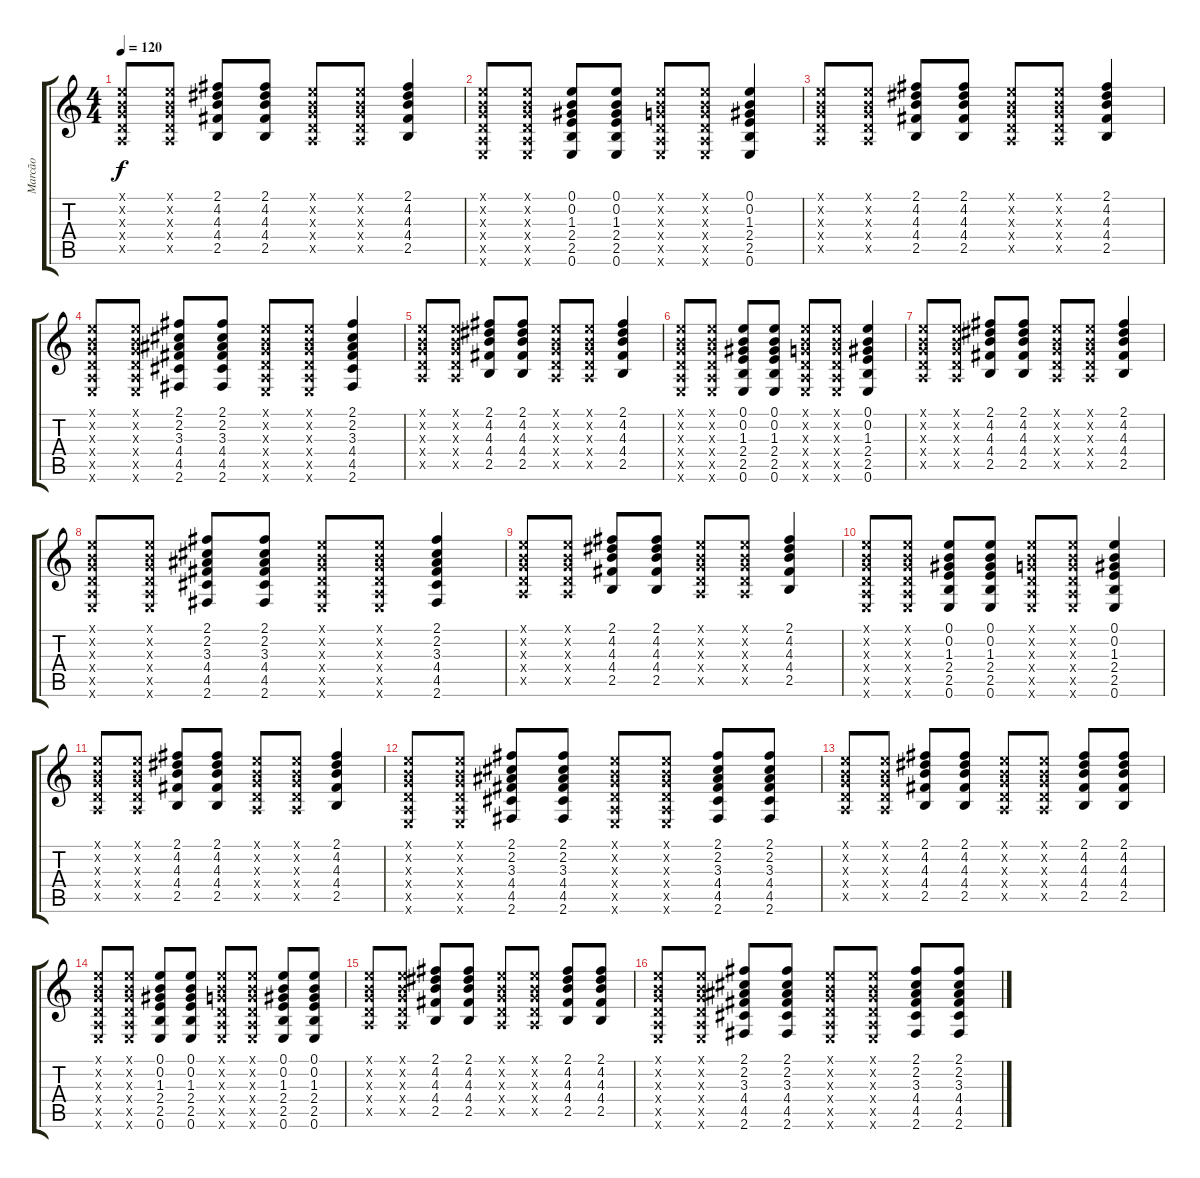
\track ("Marcão" "Marcão") {instrument acousticguitarsteel}
\staff {score tabs}
\tuning (E4 B3 G3 D3 A2 E2) {hide}
\ts (4 4)
\tempo 120
\clef g2
\ks c
(0.1{x} 0.2{x} 0.3{x} 0.4{x} 0.5{x}).8{dy f} (0.1{x} 0.2{x} 0.3{x} 0.4{x} 0.5{x}).8 (2.1 4.2 4.3 4.4 2.5).8 (2.1 4.2 4.3 4.4 2.5).8 (0.1{x} 0.2{x} 0.3{x} 0.4{x} 0.5{x}).8 (0.1{x} 0.2{x} 0.3{x} 0.4{x} 0.5{x}).8 (2.1 4.2 4.3 4.4 2.5).4 |
(0.1{x} 0.2{x} 0.3{x} 0.4{x} 0.5{x} 0.6{x}).8 (0.1{x} 0.2{x} 0.3{x} 0.4{x} 0.5{x} 0.6{x}).8 (0.1 0.2 1.3 2.4 2.5 0.6).8 (0.1 0.2 1.3 2.4 2.5 0.6).8 (0.1{x} 0.2{x} 0.3{x} 0.4{x} 0.5{x} 0.6{x}).8 (0.1{x} 0.2{x} 0.3{x} 0.4{x} 0.5{x} 0.6{x}).8 (0.1 0.2 1.3 2.4 2.5 0.6).4 |
(0.1{x} 0.2{x} 0.3{x} 0.4{x} 0.5{x}).8 (0.1{x} 0.2{x} 0.3{x} 0.4{x} 0.5{x}).8 (2.1 4.2 4.3 4.4 2.5).8 (2.1 4.2 4.3 4.4 2.5).8 (0.1{x} 0.2{x} 0.3{x} 0.4{x} 0.5{x}).8 (0.1{x} 0.2{x} 0.3{x} 0.4{x} 0.5{x}).8 (2.1 4.2 4.3 4.4 2.5).4 |
(0.1{x} 0.2{x} 0.3{x} 0.4{x} 0.5{x} 0.6{x}).8 (0.1{x} 0.2{x} 0.3{x} 0.4{x} 0.5{x} 0.6{x}).8 (2.1 2.2 3.3 4.4 4.5 2.6).8 (2.1 2.2 3.3 4.4 4.5 2.6).8 (0.1{x} 0.2{x} 0.3{x} 0.4{x} 0.5{x} 0.6{x}).8 (0.1{x} 0.2{x} 0.3{x} 0.4{x} 0.5{x} 0.6{x}).8 (2.1 2.2 3.3 4.4 4.5 2.6).4 |
(0.1{x} 0.2{x} 0.3{x} 0.4{x} 0.5{x}).8 (0.1{x} 0.2{x} 0.3{x} 0.4{x} 0.5{x}).8 (2.1 4.2 4.3 4.4 2.5).8 (2.1 4.2 4.3 4.4 2.5).8 (0.1{x} 0.2{x} 0.3{x} 0.4{x} 0.5{x}).8 (0.1{x} 0.2{x} 0.3{x} 0.4{x} 0.5{x}).8 (2.1 4.2 4.3 4.4 2.5).4 |
(0.1{x} 0.2{x} 0.3{x} 0.4{x} 0.5{x} 0.6{x}).8 (0.1{x} 0.2{x} 0.3{x} 0.4{x} 0.5{x} 0.6{x}).8 (0.1 0.2 1.3 2.4 2.5 0.6).8 (0.1 0.2 1.3 2.4 2.5 0.6).8 (0.1{x} 0.2{x} 0.3{x} 0.4{x} 0.5{x} 0.6{x}).8 (0.1{x} 0.2{x} 0.3{x} 0.4{x} 0.5{x} 0.6{x}).8 (0.1 0.2 1.3 2.4 2.5 0.6).4 |
(0.1{x} 0.2{x} 0.3{x} 0.4{x} 0.5{x}).8 (0.1{x} 0.2{x} 0.3{x} 0.4{x} 0.5{x}).8 (2.1 4.2 4.3 4.4 2.5).8 (2.1 4.2 4.3 4.4 2.5).8 (0.1{x} 0.2{x} 0.3{x} 0.4{x} 0.5{x}).8 (0.1{x} 0.2{x} 0.3{x} 0.4{x} 0.5{x}).8 (2.1 4.2 4.3 4.4 2.5).4 |
(0.1{x} 0.2{x} 0.3{x} 0.4{x} 0.5{x} 0.6{x}).8 (0.1{x} 0.2{x} 0.3{x} 0.4{x} 0.5{x} 0.6{x}).8 (2.1 2.2 3.3 4.4 4.5 2.6).8 (2.1 2.2 3.3 4.4 4.5 2.6).8 (0.1{x} 0.2{x} 0.3{x} 0.4{x} 0.5{x} 0.6{x}).8 (0.1{x} 0.2{x} 0.3{x} 0.4{x} 0.5{x} 0.6{x}).8 (2.1 2.2 3.3 4.4 4.5 2.6).4 |
(0.1{x} 0.2{x} 0.3{x} 0.4{x} 0.5{x}).8 (0.1{x} 0.2{x} 0.3{x} 0.4{x} 0.5{x}).8 (2.1 4.2 4.3 4.4 2.5).8 (2.1 4.2 4.3 4.4 2.5).8 (0.1{x} 0.2{x} 0.3{x} 0.4{x} 0.5{x}).8 (0.1{x} 0.2{x} 0.3{x} 0.4{x} 0.5{x}).8 (2.1 4.2 4.3 4.4 2.5).4 |
(0.1{x} 0.2{x} 0.3{x} 0.4{x} 0.5{x} 0.6{x}).8 (0.1{x} 0.2{x} 0.3{x} 0.4{x} 0.5{x} 0.6{x}).8 (0.1 0.2 1.3 2.4 2.5 0.6).8 (0.1 0.2 1.3 2.4 2.5 0.6).8 (0.1{x} 0.2{x} 0.3{x} 0.4{x} 0.5{x} 0.6{x}).8 (0.1{x} 0.2{x} 0.3{x} 0.4{x} 0.5{x} 0.6{x}).8 (0.1 0.2 1.3 2.4 2.5 0.6).4 |
(0.1{x} 0.2{x} 0.3{x} 0.4{x} 0.5{x}).8 (0.1{x} 0.2{x} 0.3{x} 0.4{x} 0.5{x}).8 (2.1 4.2 4.3 4.4 2.5).8 (2.1 4.2 4.3 4.4 2.5).8 (0.1{x} 0.2{x} 0.3{x} 0.4{x} 0.5{x}).8 (0.1{x} 0.2{x} 0.3{x} 0.4{x} 0.5{x}).8 (2.1 4.2 4.3 4.4 2.5).4 |
(0.1{x} 0.2{x} 0.3{x} 0.4{x} 0.5{x} 0.6{x}).8 (0.1{x} 0.2{x} 0.3{x} 0.4{x} 0.5{x} 0.6{x}).8 (2.1 2.2 3.3 4.4 4.5 2.6).8 (2.1 2.2 3.3 4.4 4.5 2.6).8 (0.1{x} 0.2{x} 0.3{x} 0.4{x} 0.5{x} 0.6{x}).8 (0.1{x} 0.2{x} 0.3{x} 0.4{x} 0.5{x} 0.6{x}).8 (2.1 2.2 3.3 4.4 4.5 2.6).8 (2.1 2.2 3.3 4.4 4.5 2.6).8 |
(0.1{x} 0.2{x} 0.3{x} 0.4{x} 0.5{x}).8 (0.1{x} 0.2{x} 0.3{x} 0.4{x} 0.5{x}).8 (2.1 4.2 4.3 4.4 2.5).8 (2.1 4.2 4.3 4.4 2.5).8 (0.1{x} 0.2{x} 0.3{x} 0.4{x} 0.5{x}).8 (0.1{x} 0.2{x} 0.3{x} 0.4{x} 0.5{x}).8 (2.1 4.2 4.3 4.4 2.5).8 (2.1 4.2 4.3 4.4 2.5).8 |
(0.1{x} 0.2{x} 0.3{x} 0.4{x} 0.5{x} 0.6{x}).8 (0.1{x} 0.2{x} 0.3{x} 0.4{x} 0.5{x} 0.6{x}).8 (0.1 0.2 1.3 2.4 2.5 0.6).8 (0.1 0.2 1.3 2.4 2.5 0.6).8 (0.1{x} 0.2{x} 0.3{x} 0.4{x} 0.5{x} 0.6{x}).8 (0.1{x} 0.2{x} 0.3{x} 0.4{x} 0.5{x} 0.6{x}).8 (0.1 0.2 1.3 2.4 2.5 0.6).8 (0.1 0.2 1.3 2.4 2.5 0.6).8 |
(0.1{x} 0.2{x} 0.3{x} 0.4{x} 0.5{x}).8 (0.1{x} 0.2{x} 0.3{x} 0.4{x} 0.5{x}).8 (2.1 4.2 4.3 4.4 2.5).8 (2.1 4.2 4.3 4.4 2.5).8 (0.1{x} 0.2{x} 0.3{x} 0.4{x} 0.5{x}).8 (0.1{x} 0.2{x} 0.3{x} 0.4{x} 0.5{x}).8 (2.1 4.2 4.3 4.4 2.5).8 (2.1 4.2 4.3 4.4 2.5).8 |
(0.1{x} 0.2{x} 0.3{x} 0.4{x} 0.5{x} 0.6{x}).8 (0.1{x} 0.2{x} 0.3{x} 0.4{x} 0.5{x} 0.6{x}).8 (2.1 2.2 3.3 4.4 4.5 2.6).8 (2.1 2.2 3.3 4.4 4.5 2.6).8 (0.1{x} 0.2{x} 0.3{x} 0.4{x} 0.5{x} 0.6{x}).8 (0.1{x} 0.2{x} 0.3{x} 0.4{x} 0.5{x} 0.6{x}).8 (2.1 2.2 3.3 4.4 4.5 2.6).8 (2.1 2.2 3.3 4.4 4.5 2.6).8
